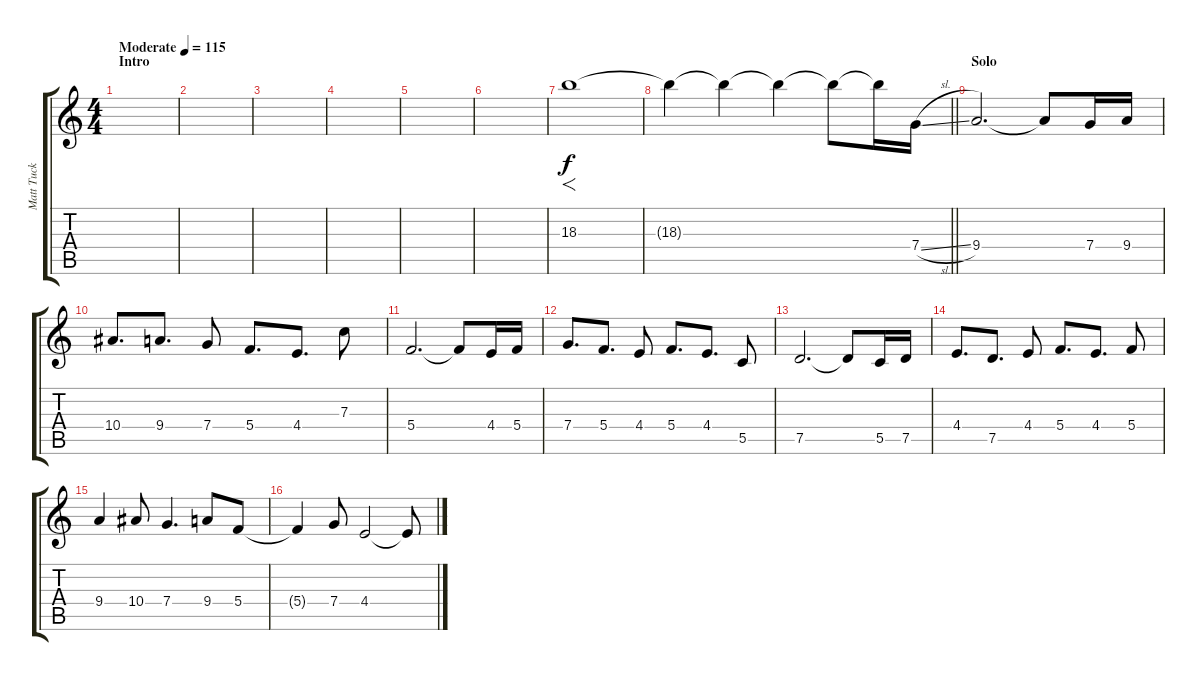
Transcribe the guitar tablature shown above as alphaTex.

\track ("Matt Tuck" "Matt Tuck") {instrument distortionguitar}
\staff {score tabs}
\tuning (D4 A3 F3 C3 G2 D2) {hide}
\ts (4 4)
\section ("" "Intro")
\tempo (115 "Moderate")
\clef g2
\ks c
|
|
|
|
|
|
18.3.1{f} |
\barLineRight lightlight
18.3{t}.4 18.3{t}.4 18.3{t}.4 18.3{t}.8 18.3{t}.16 7.4{sl}.16 |
\section ("" "Solo")
9.4.2{d} 9.4{t}.8 7.4.16 9.4.16 |
10.4.8{d} 9.4.8{d} 7.4.8 5.4.8{d} 4.4.8{d} 7.3.8 |
5.4.2{d} 5.4{t}.8 4.4.16 5.4.16 |
7.4.8{d} 5.4.8{d} 4.4.8 5.4.8{d} 4.4.8{d} 5.5.8 |
7.5.2{d} 7.5{t}.8 5.5.16 7.5.16 |
4.4.8{d} 7.5.8{d} 4.4.8 5.4.8{d} 4.4.8{d} 5.4.8 |
9.4.4 10.4.8 7.4.4{d} 9.4.8 5.4.8 |
5.4{t}.4 7.4.8 4.4.2 4.4{t}.8
